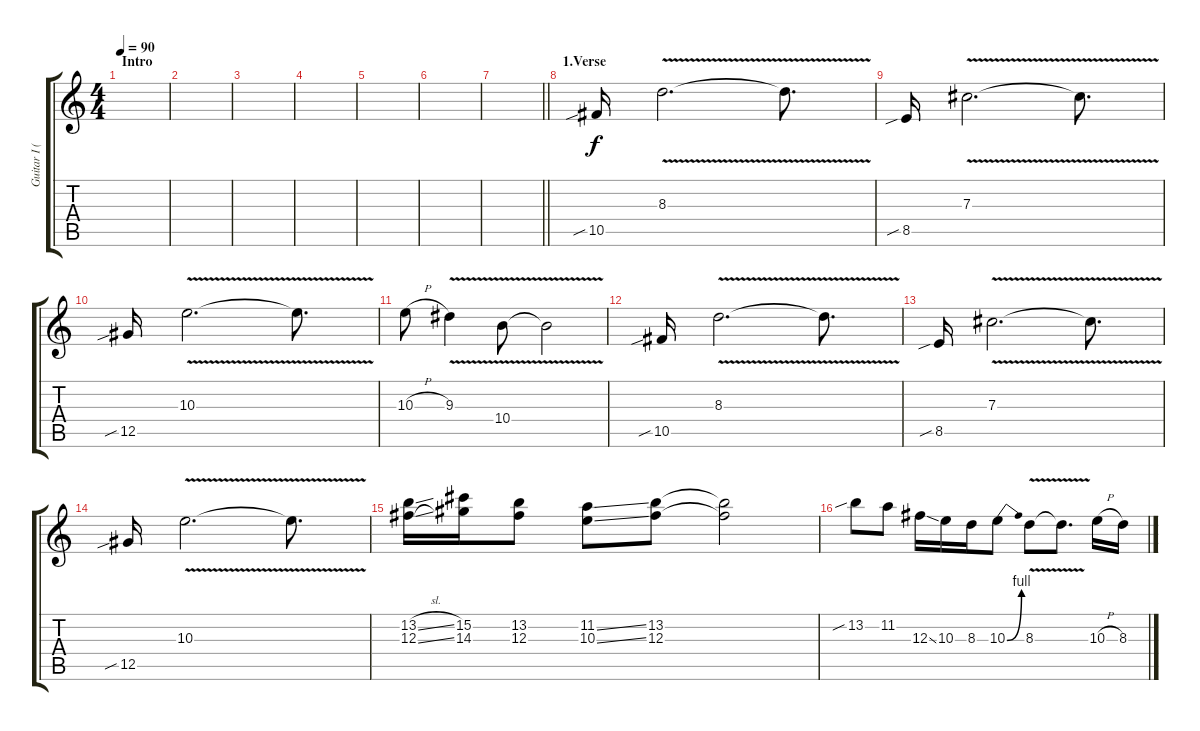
\track ("Guitar I (Robin Finck)" "Guitar I (") {instrument overdrivenguitar}
\staff {score tabs}
\tuning (Eb4 Bb3 Gb3 Db3 Ab2 Eb2) {hide}
\ts (4 4)
\section ("" "Intro")
\tempo 90
\clef g2
\ks c
|
|
|
|
|
|
\barLineRight lightlight
|
\section ("" "1.Verse")
10.5{sib}.16 8.3{v}.2{d} 8.3{t}.8{d} |
8.5{sib}.16 7.3{v}.2{d} 7.3{t}.8{d} |
12.5{sib}.16 10.3{v}.2{d} 10.3{t}.8{d} |
10.3{h}.8 9.3{v}.4 10.4{v}.8 10.4{t}.2 |
10.5{sib}.16 8.3{v}.2{d} 8.3{t}.8{d} |
8.5{sib}.16 7.3{v}.2{d} 7.3{t}.8{d} |
12.5{sib}.16 10.3{v}.2{d} 10.3{t}.8{d} |
(13.2{sl} 12.3{sl}).16 (15.2 14.3).16 (13.2 12.3).8 (11.2{ss} 10.3{ss}).8 (13.2 12.3).8 (13.2{t} 12.3{t}).2 |
13.2{sib}.8 11.2.8 12.3{ss}.16 10.3.16 8.3.16 10.3{be (bend 0 0 60 4)}.8 8.3{v}.8 8.3{t}.8{d} 10.3{h}.16 8.3.16
